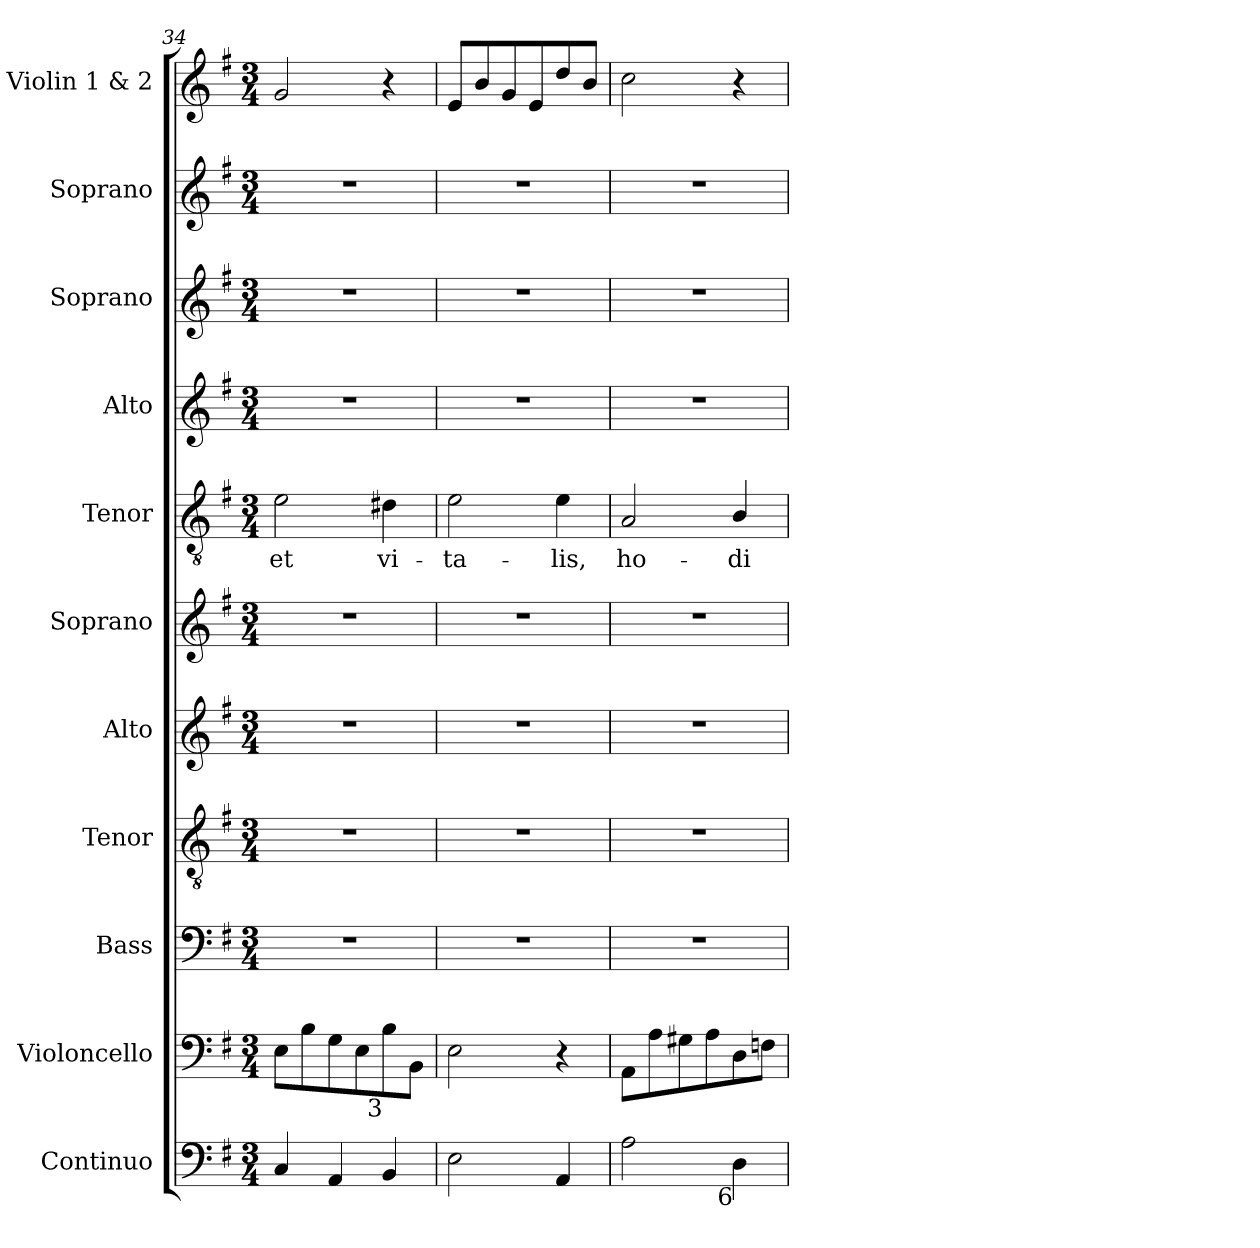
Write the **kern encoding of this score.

**kern	**kern	**kern	**kern	**kern	**kern	**kern	**text	**kern	**kern	**kern	**kern
*part11	*part10	*part9	*part8	*part7	*part6	*part5	*part5	*part4	*part3	*part2	*part1
*staff11	*staff10	*staff9	*staff8	*staff7	*staff6	*staff5	*staff5	*staff4	*staff3	*staff2	*staff1
*I"Continuo	*I"Violoncello	*I"Bass	*I"Tenor	*I"Alto	*I"Soprano	*I"Tenor	*	*I"Alto	*I"Soprano	*I"Soprano	*I"Violin 1 & 2
*I'Cont.	*I'Vc.	*I'B.	*I'T.	*I'A.	*I'S.	*I'T.	*	*I'A.	*I'S.	*I'S.	*I'Vln. 1/2
!!LO:LB:g=z
*clefF4	*clefF4	*clefF4	*clefGv2	*clefG2	*clefG2	*clefGv2	*	*clefG2	*clefG2	*clefG2	*clefG2
*	*	*	*ITrd7c12	*	*	*ITrd7c12	*	*	*	*	*
*k[f#]	*k[f#]	*k[f#]	*k[f#]	*k[f#]	*k[f#]	*k[f#]	*	*k[f#]	*k[f#]	*k[f#]	*k[f#]
*G:	*G:	*G:	*G:	*G:	*G:	*G:	*	*G:	*G:	*G:	*G:
*M3/4	*M3/4	*M3/4	*M3/4	*M3/4	*M3/4	*M3/4	*	*M3/4	*M3/4	*M3/4	*M3/4
=34	=34	=34	=34	=34	=34	=34	=34	=34	=34	=34	=34
!	!	!LO:N:vis=1	!LO:N:vis=1	!LO:N:vis=1	!LO:N:vis=1	!	!	!	!	!	!
!	!	!	!	!	!	!	!LO:LY:b:color=#000000	!LO:N:vis=1	!LO:N:vis=1	!LO:N:vis=1	!
4Ci/	8Ei\L	2.r	2.r	2.r	2.r	2Ei\	et	2.r	2.r	2.r	2gi/
.	8Bi\	.	.	.	.	.	.	.	.	.	.
4AAi/	8Gi\	.	.	.	.	.	.	.	.	.	.
.	8Ei\	.	.	.	.	.	.	.	.	.	.
!	!LO:TX:b:rj:t=3	!	!	!	!	!	!	!	!	!	!
!	!	!	!	!	!	!	!LO:LY:b:color=#000000	!	!	!	!
4BBi/	8Bi\	.	.	.	.	4D#Xi\	vi-	.	.	.	4r
.	8BBi\J	.	.	.	.	.	.	.	.	.	.
=35	=35	=35	=35	=35	=35	=35	=35	=35	=35	=35	=35
!	!	!LO:N:vis=1	!LO:N:vis=1	!LO:N:vis=1	!LO:N:vis=1	!	!	!	!	!	!
!	!	!	!	!	!	!	!LO:LY:b:color=#000000	!LO:N:vis=1	!LO:N:vis=1	!LO:N:vis=1	!
2Ei\	2Ei\	2.r	2.r	2.r	2.r	2Ei\	-ta-	2.r	2.r	2.r	8ei/L
.	.	.	.	.	.	.	.	.	.	.	8bi/
.	.	.	.	.	.	.	.	.	.	.	8gi/
.	.	.	.	.	.	.	.	.	.	.	8ei/
!	!	!	!	!	!	!	!LO:LY:b:color=#000000	!	!	!	!
4AAi/	4r	.	.	.	.	4Ei\	-lis,	.	.	.	8ddi/
.	.	.	.	.	.	.	.	.	.	.	8bi/J
=36	=36	=36	=36	=36	=36	=36	=36	=36	=36	=36	=36
!	!	!LO:N:vis=1	!LO:N:vis=1	!LO:N:vis=1	!LO:N:vis=1	!	!	!	!	!	!
!	!	!	!	!	!	!	!LO:LY:b:color=#000000	!LO:N:vis=1	!LO:N:vis=1	!LO:N:vis=1	!
2Ai\	8AAi\L	2.r	2.r	2.r	2.r	2AAi/	ho-	2.r	2.r	2.r	2cci\
.	8Ai\	.	.	.	.	.	.	.	.	.	.
.	8G#Xi\	.	.	.	.	.	.	.	.	.	.
.	8Ai\	.	.	.	.	.	.	.	.	.	.
!LO:TX:b:rj:t=6	!	!	!	!	!	!	!	!	!	!	!
!	!	!	!	!	!	!	!LO:LY:b:color=#000000	!	!	!	!
4Di\	8Di\	.	.	.	.	4BBi/	-di-	.	.	.	4r
.	8Fni\J	.	.	.	.	.	.	.	.	.	.
=	=	=	=	=	=	=	=	=	=	=	=
*-	*-	*-	*-	*-	*-	*-	*-	*-	*-	*-	*-
